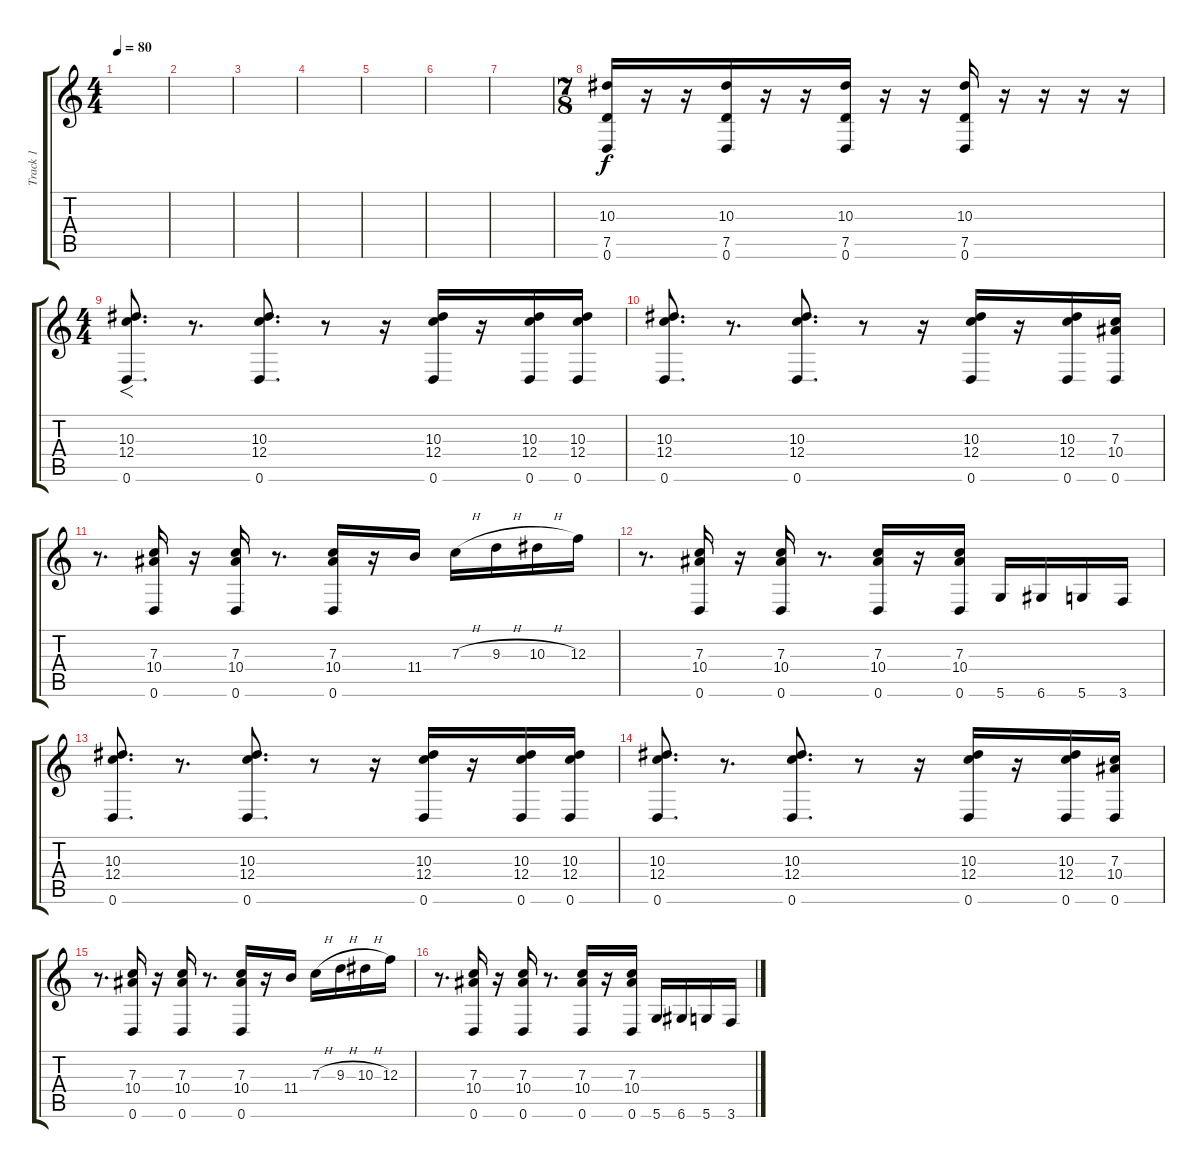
\track ("Track 1" "Track 1") {instrument overdrivenguitar}
\staff {score tabs}
\tuning (D4 A3 F3 C3 G2 D2) {hide}
\ts (4 4)
\tempo 80
\clef g2
\ks c
|
|
|
|
|
|
|
\ts (7 8)
(10.3 7.5 0.6).16 r.16 r.16 (10.3 7.5 0.6).16 r.16 r.16 (10.3 7.5 0.6).16 r.16 r.16 (10.3 7.5 0.6).16 r.16 r.16 r.16 r.16 |
\ts (4 4)
(10.3 12.4 0.6).8{f d} r.8{d} (10.3 12.4 0.6).8{d} r.8 r.16 (10.3 12.4 0.6).16 r.16 (10.3 12.4 0.6).16 (10.3 12.4 0.6).16 |
(10.3 12.4 0.6).8{d} r.8{d} (10.3 12.4 0.6).8{d} r.8 r.16 (10.3 12.4 0.6).16 r.16 (10.3 12.4 0.6).16 (7.3 10.4 0.6).16 |
r.8{d} (7.3 10.4 0.6).16 r.16 (7.3 10.4 0.6).16 r.8{d} (7.3 10.4 0.6).16 r.16 11.4.16 7.3{h}.16 9.3{h}.16 10.3{h}.16 12.3.16 |
r.8{d} (7.3 10.4 0.6).16 r.16 (7.3 10.4 0.6).16 r.8{d} (7.3 10.4 0.6).16 r.16 (7.3 10.4 0.6).16 5.6.16 6.6.16 5.6.16 3.6.16 |
(10.3 12.4 0.6).8{d} r.8{d} (10.3 12.4 0.6).8{d} r.8 r.16 (10.3 12.4 0.6).16 r.16 (10.3 12.4 0.6).16 (10.3 12.4 0.6).16 |
(10.3 12.4 0.6).8{d} r.8{d} (10.3 12.4 0.6).8{d} r.8 r.16 (10.3 12.4 0.6).16 r.16 (10.3 12.4 0.6).16 (7.3 10.4 0.6).16 |
r.8{d} (7.3 10.4 0.6).16 r.16 (7.3 10.4 0.6).16 r.8{d} (7.3 10.4 0.6).16 r.16 11.4.16 7.3{h}.16 9.3{h}.16 10.3{h}.16 12.3.16 |
r.8{d} (7.3 10.4 0.6).16 r.16 (7.3 10.4 0.6).16 r.8{d} (7.3 10.4 0.6).16 r.16 (7.3 10.4 0.6).16 5.6.16 6.6.16 5.6.16 3.6.16
